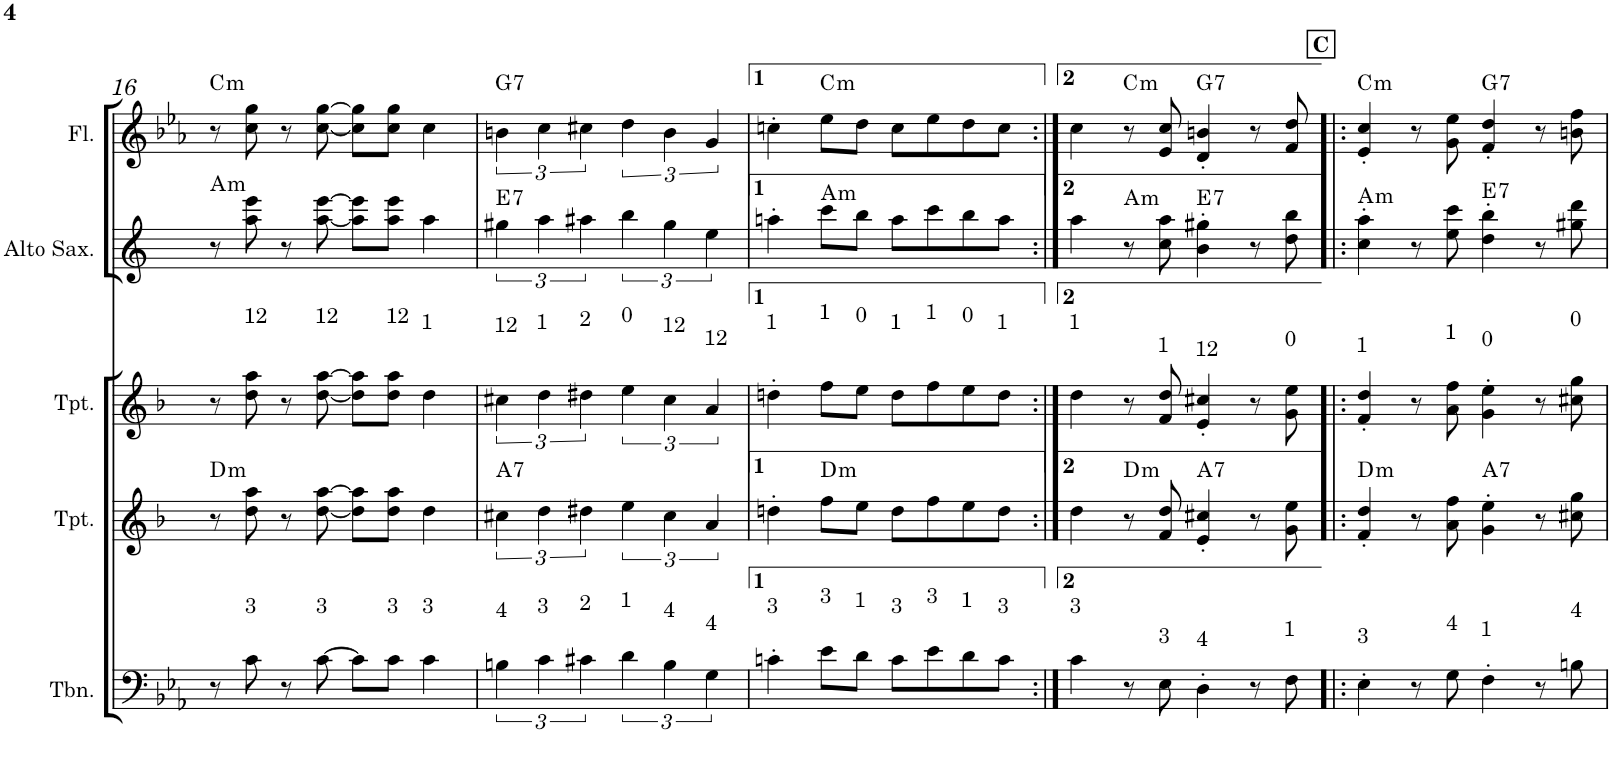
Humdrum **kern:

**kern	**kern	**harte	**kern	**kern	**harte	**kern	**harte
*part5	*part4	*part4	*part3	*part2	*part2	*part1	*part1
*staff5	*staff4	*	*staff3	*staff2	*	*staff1	*
*I"C clavF	*I"Bb	*	*I"Bb - Pirata	*I"Eb	*	*I"C clavG	*
!!LO:PB:g=z
*clefF4	*clefG2	*	*clefG2	*clefG2	*	*clefG2	*
*	*Trd1c2	*	*Trd1c2	*Trd5c9	*	*	*
*k[b-e-a-]	*k[b-]	*	*k[b-]	*k[]	*	*k[b-e-a-]	*
*E-:	*F:	*	*F:	*	*	*E-:	*
*M4/4	*M4/4	*	*M4/4	*M4/4	*	*M4/4	*
=16	=16	=16	=16	=16	=16	=16	=16
!	!	!LO:H:kt=m	!	!	!LO:H:kt=m	!	!LO:H:kt=m
8r	8r	D:min	8r	8r	A:min	8r	C:min
!	!	!	!LO:TX:a:t=12	!	!	!	!
!LO:TX:a:t=3	!	!	!	!	!	!	!
8c\	8dd\ 8aa\	.	8dd\ 8aa\	8aa\ 8eee\	.	8cc\ 8gg\	.
8r	8r	.	8r	8r	.	8r	.
!	!	!	!LO:TX:a:t=12	!	!	!	!
!LO:TX:a:t=3	!	!	!	!	!	!	!
[>8c\	[<8dd\ [>8aa\	.	[<8dd\ [>8aa\	[<8aa\ [>8eee\	.	[<8cc\ [>8gg\	.
8c\L]	8dd\] 8aa\]L	.	8dd\] 8aa\]L	8aa\] 8eee\]L	.	8cc\] 8gg\]L	.
!	!	!	!LO:TX:a:t=12	!	!	!	!
!LO:TX:a:t=3	!	!	!	!	!	!	!
8c\J	8dd\ 8aa\J	.	8dd\ 8aa\J	8aa\ 8eee\J	.	8cc\ 8gg\J	.
!	!	!	!LO:TX:a:t=1	!	!	!	!
!LO:TX:a:t=3	!	!	!	!	!	!	!
4c\	4dd\	.	4dd\	4aa\	.	4cc\	.
=17	=17	=17	=17	=17	=17	=17	=17
!	!	!	!LO:TX:a:t=12	!	!	!	!
!LO:TX:a:t=4	!	!LO:H:kt=7	!	!	!LO:H:kt=7	!	!LO:H:kt=7
6Bn\	6cc#X\	A:7	6cc#X\	6gg#X\	E:7	6bn\	G:7
!	!	!	!LO:TX:a:t=1	!	!	!	!
!LO:TX:a:t=3	!	!	!	!	!	!	!
6c\	6dd\	.	6dd\	6aa\	.	6cc\	.
!	!	!	!LO:TX:a:t=2	!	!	!	!
!LO:TX:a:t=2	!	!	!	!	!	!	!
6c#X\	6dd#X\	.	6dd#X\	6aa#X\	.	6cc#X\	.
!	!	!	!LO:TX:a:t=0	!	!	!	!
!LO:TX:a:t=1	!	!	!	!	!	!	!
6d\	6ee\	.	6ee\	6bb\	.	6dd\	.
!	!	!	!LO:TX:a:t=12	!	!	!	!
!LO:TX:a:t=4	!	!	!	!	!	!	!
6B\	6cc#\	.	6cc#\	6gg#\	.	6b\	.
!	!	!	!LO:TX:a:t=12	!	!	!	!
!LO:TX:a:t=4	!	!	!	!	!	!	!
6G\	6a/	.	6a/	6ee\	.	6g/	.
=18	=18	=18	=18	=18	=18	=18	=18
!	!	!	!LO:TX:a:t=1	!	!	!	!
!LO:TX:a:t=3	!	!	!	!	!	!	!
4cn'\	4ddn'\	.	4ddn'\	4aan'\	.	4ccn'\	.
!	!	!	!LO:TX:a:t=1	!	!	!	!
!LO:TX:a:t=3	!	!LO:H:kt=m	!	!	!LO:H:kt=m	!	!LO:H:kt=m
8e-\L	8ff\L	D:min	8ff\L	8ccc\L	A:min	8ee-\L	C:min
!	!	!	!LO:TX:a:t=0	!	!	!	!
!LO:TX:a:t=1	!	!	!	!	!	!	!
8d\J	8ee\J	.	8ee\J	8bb\J	.	8dd\J	.
!	!	!	!LO:TX:a:t=1	!	!	!	!
!LO:TX:a:t=3	!	!	!	!	!	!	!
8c\L	8dd\L	.	8dd\L	8aa\L	.	8cc\L	.
!	!	!	!LO:TX:a:t=1	!	!	!	!
!LO:TX:a:t=3	!	!	!	!	!	!	!
8e-\	8ff\	.	8ff\	8ccc\	.	8ee-\	.
!	!	!	!LO:TX:a:t=0	!	!	!	!
!LO:TX:a:t=1	!	!	!	!	!	!	!
8d\	8ee\	.	8ee\	8bb\	.	8dd\	.
!	!	!	!LO:TX:a:t=1	!	!	!	!
!LO:TX:a:t=3	!	!	!	!	!	!	!
8c\J	8dd\J	.	8dd\J	8aa\J	.	8cc\J	.
=19:|!	=19:|!	=19:|!	=19:|!	=19:|!	=19:|!	=19:|!	=19:|!
!	!	!	!LO:TX:a:t=1	!	!	!	!
!LO:TX:a:t=3	!	!	!	!	!	!	!
4c\	4dd\	.	4dd\	4aa\	.	4cc\	.
!	!	!LO:H:kt=m	!	!	!LO:H:kt=m	!	!LO:H:kt=m
8r	8r	D:min	8r	8r	A:min	8r	C:min
!	!	!	!LO:TX:a:t=1	!	!	!	!
!LO:TX:a:t=3	!	!	!	!	!	!	!
8E-\	8f/ 8dd/	.	8f/ 8dd/	8cc\ 8aa\	.	8e-/ 8cc/	.
!	!	!	!LO:TX:a:t=12	!	!	!	!
!LO:TX:a:t=4	!	!LO:H:kt=7	!	!	!LO:H:kt=7	!	!LO:H:kt=7
4D'\	4e/' 4cc#X/'	A:7	4e/' 4cc#X/'	4b\' 4gg#X\'	E:7	4d/' 4bn/'	G:7
8r	8r	.	8r	8r	.	8r	.
!	!	!	!LO:TX:a:t=0	!	!	!	!
!LO:TX:a:t=1	!	!	!	!	!	!	!
8F\	8g\ 8ee\	.	8g\ 8ee\	8dd\ 8bb\	.	8f/ 8dd/	.
!!LO:REH:place=s1:a:B:cj:t=C
=20!|:	=20!|:	=20!|:	=20!|:	=20!|:	=20!|:	=20!|:	=20!|:
!	!	!	!LO:TX:a:t=1	!	!	!	!
!LO:TX:a:t=3	!	!LO:H:kt=m	!	!	!LO:H:kt=m	!	!LO:H:kt=m
4E-'\	4f/' 4dd/'	D:min	4f/' 4dd/'	4cc\' 4aa\'	A:min	4e-/' 4cc/'	C:min
8r	8r	.	8r	8r	.	8r	.
!	!	!	!LO:TX:a:t=1	!	!	!	!
!LO:TX:a:t=4	!	!	!	!	!	!	!
8G\	8a\ 8ff\	.	8a\ 8ff\	8ee\ 8ccc\	.	8g\ 8ee-\	.
!	!	!	!LO:TX:a:t=0	!	!	!	!
!LO:TX:a:t=1	!	!LO:H:kt=7	!	!	!LO:H:kt=7	!	!LO:H:kt=7
4F'\	4g\' 4ee\'	A:7	4g\' 4ee\'	4dd\' 4bb\'	E:7	4f/' 4dd/'	G:7
8r	8r	.	8r	8r	.	8r	.
!	!	!	!LO:TX:a:t=0	!	!	!	!
!LO:TX:a:t=4	!	!	!	!	!	!	!
8Bn\	8cc#X\ 8gg\	.	8cc#X\ 8gg\	8gg#X\ 8ddd\	.	8bn\ 8ff\	.
=	=	=	=	=	=	=	=
*-	*-	*-	*-	*-	*-	*-	*-
